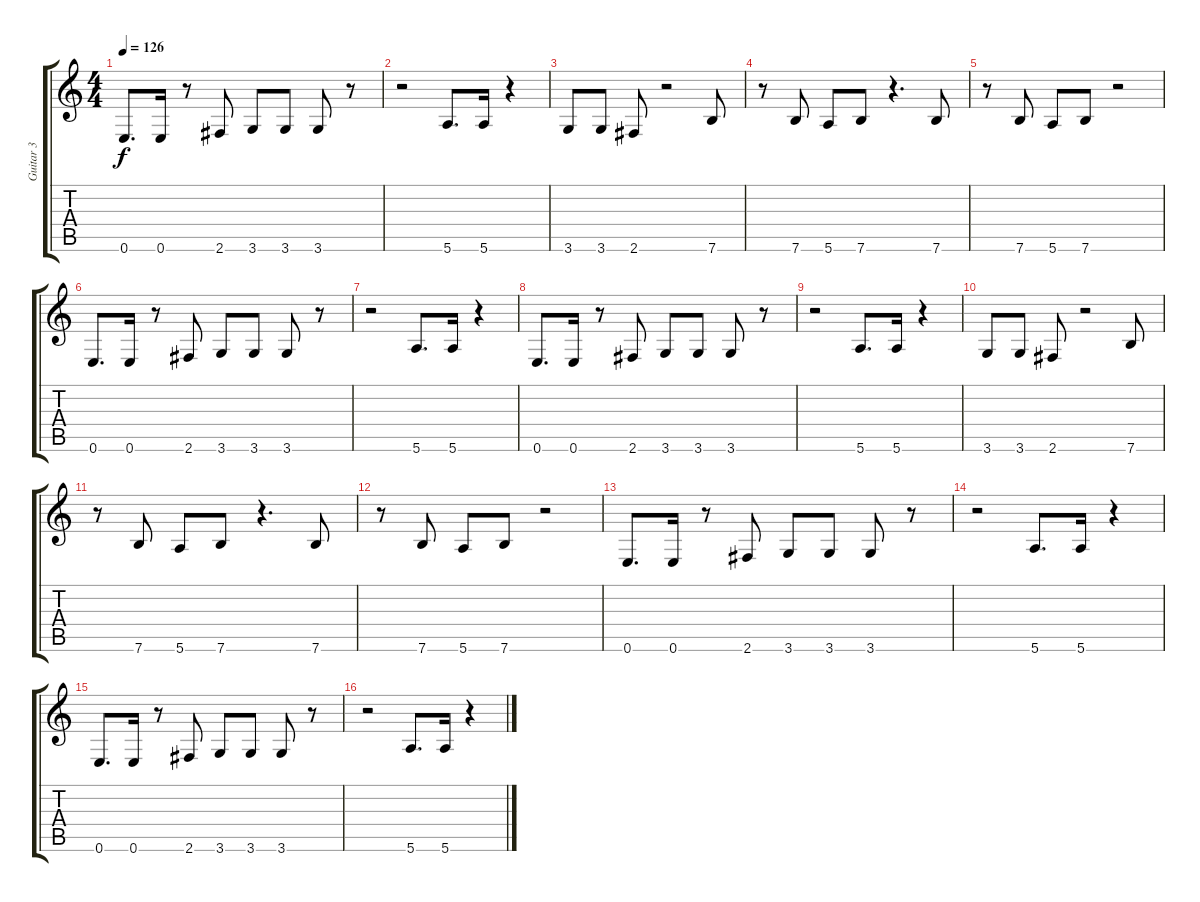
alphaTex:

\track ("Guitar 3" "Guitar 3") {instrument distortionguitar}
\staff {score tabs}
\tuning (E4 B3 G3 D3 A2 E2) {hide}
\ts (4 4)
\tempo 126
\clef g2
\ks c
0.6.8{d dy f} 0.6.16 r.8 2.6.8 3.6.8 3.6.8 3.6.8 r.8 |
r.2 5.6.8{d} 5.6.16 r.4 |
3.6.8 3.6.8 2.6.8 r.2 7.6.8 |
r.8 7.6.8 5.6.8 7.6.8 r.4{d} 7.6.8 |
r.8 7.6.8 5.6.8 7.6.8 r.2 |
0.6.8{d} 0.6.16 r.8 2.6.8 3.6.8 3.6.8 3.6.8 r.8 |
r.2 5.6.8{d} 5.6.16 r.4 |
0.6.8{d} 0.6.16 r.8 2.6.8 3.6.8 3.6.8 3.6.8 r.8 |
r.2 5.6.8{d} 5.6.16 r.4 |
3.6.8 3.6.8 2.6.8 r.2 7.6.8 |
r.8 7.6.8 5.6.8 7.6.8 r.4{d} 7.6.8 |
r.8 7.6.8 5.6.8 7.6.8 r.2 |
0.6.8{d} 0.6.16 r.8 2.6.8 3.6.8 3.6.8 3.6.8 r.8 |
r.2 5.6.8{d} 5.6.16 r.4 |
0.6.8{d} 0.6.16 r.8 2.6.8 3.6.8 3.6.8 3.6.8 r.8 |
r.2 5.6.8{d} 5.6.16 r.4
